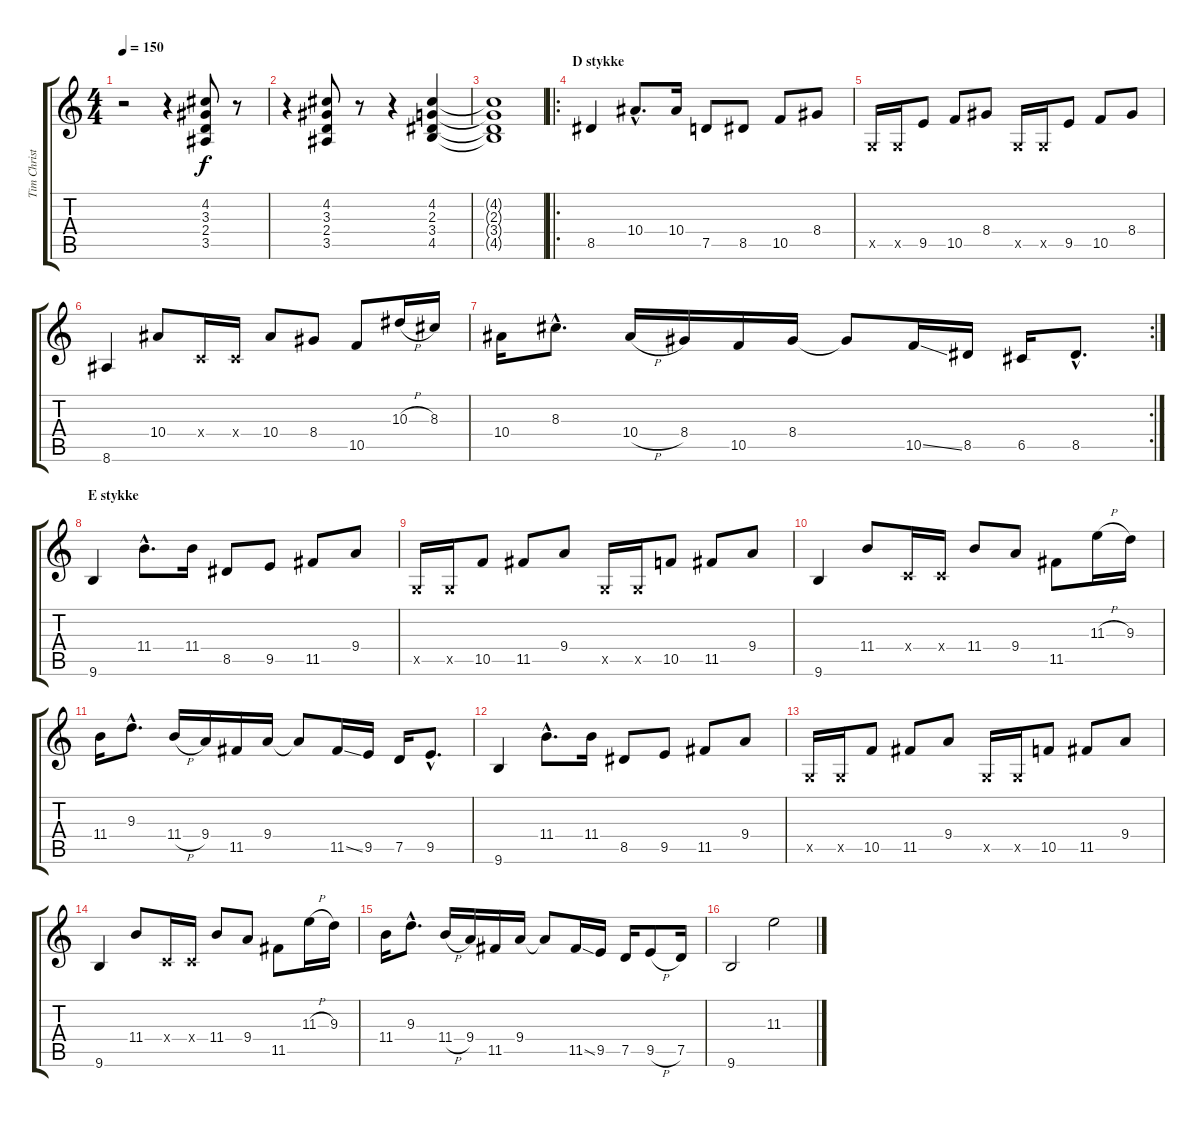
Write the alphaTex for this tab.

\track ("Tim Christensen (Guitar)" "Tim Christ") {instrument overdrivenguitar}
\staff {score tabs}
\tuning (D4 A3 F3 C3 G2 D2) {hide}
\ts (4 4)
\tempo 150
\clef g2
\ks c
r.2{dy f} r.4 (4.2 3.3 2.4 3.5).8 r.8 |
r.4 (4.2 3.3 2.4 3.5).8 r.8 r.4 (4.2 2.3 3.4 4.5).4 |
(4.2{t} 2.3{t} 3.4{t} 4.5{t}).1 |
\ro
\section ("" "D stykke")
8.5.4{volume 16 balance 13} 10.4{hac}.8{d} 10.4.16 7.5.8 8.5.8 10.5.8 8.4.8 |
0.5{x}.16 0.5{x}.16 9.5.8 10.5.8 8.4.8 0.5{x}.16 0.5{x}.16 9.5.8 10.5.8 8.4.8 |
8.6.4 10.4.8 0.4{x}.16 0.4{x}.16 10.4.8 8.4.8 10.5.8 10.3{h}.16 8.3.16 |
\rc 2
10.4.16 8.3{hac}.8{d} 10.4{h}.16 8.4.16 10.5.16 8.4.16 8.4{t}.8 10.5{ss}.16 8.5.16 6.5.16 8.5{hac}.8{d} |
\section ("" "E stykke")
9.6.4 11.4{hac}.8{d} 11.4.16 8.5.8 9.5.8 11.5.8 9.4.8 |
0.5{x}.16 0.5{x}.16 10.5.8 11.5.8 9.4.8 0.5{x}.16 0.5{x}.16 10.5.8 11.5.8 9.4.8 |
9.6.4 11.4.8 0.4{x}.16 0.4{x}.16 11.4.8 9.4.8 11.5.8 11.3{h}.16 9.3.16 |
11.4.16 9.3{hac}.8{d} 11.4{h}.16 9.4.16 11.5.16 9.4.16 9.4{t}.8 11.5{ss}.16 9.5.16 7.5.16 9.5{hac}.8{d} |
9.6.4 11.4{hac}.8{d} 11.4.16 8.5.8 9.5.8 11.5.8 9.4.8 |
0.5{x}.16 0.5{x}.16 10.5.8 11.5.8 9.4.8 0.5{x}.16 0.5{x}.16 10.5.8 11.5.8 9.4.8 |
9.6.4 11.4.8 0.4{x}.16 0.4{x}.16 11.4.8 9.4.8 11.5.8 11.3{h}.16 9.3.16 |
11.4.16 9.3{hac}.8{d} 11.4{h}.16 9.4.16 11.5.16 9.4.16 9.4{t}.8 11.5{ss}.16 9.5.16 7.5.16 9.5{h}.8 7.5.16 |
9.6.2 11.3.2
